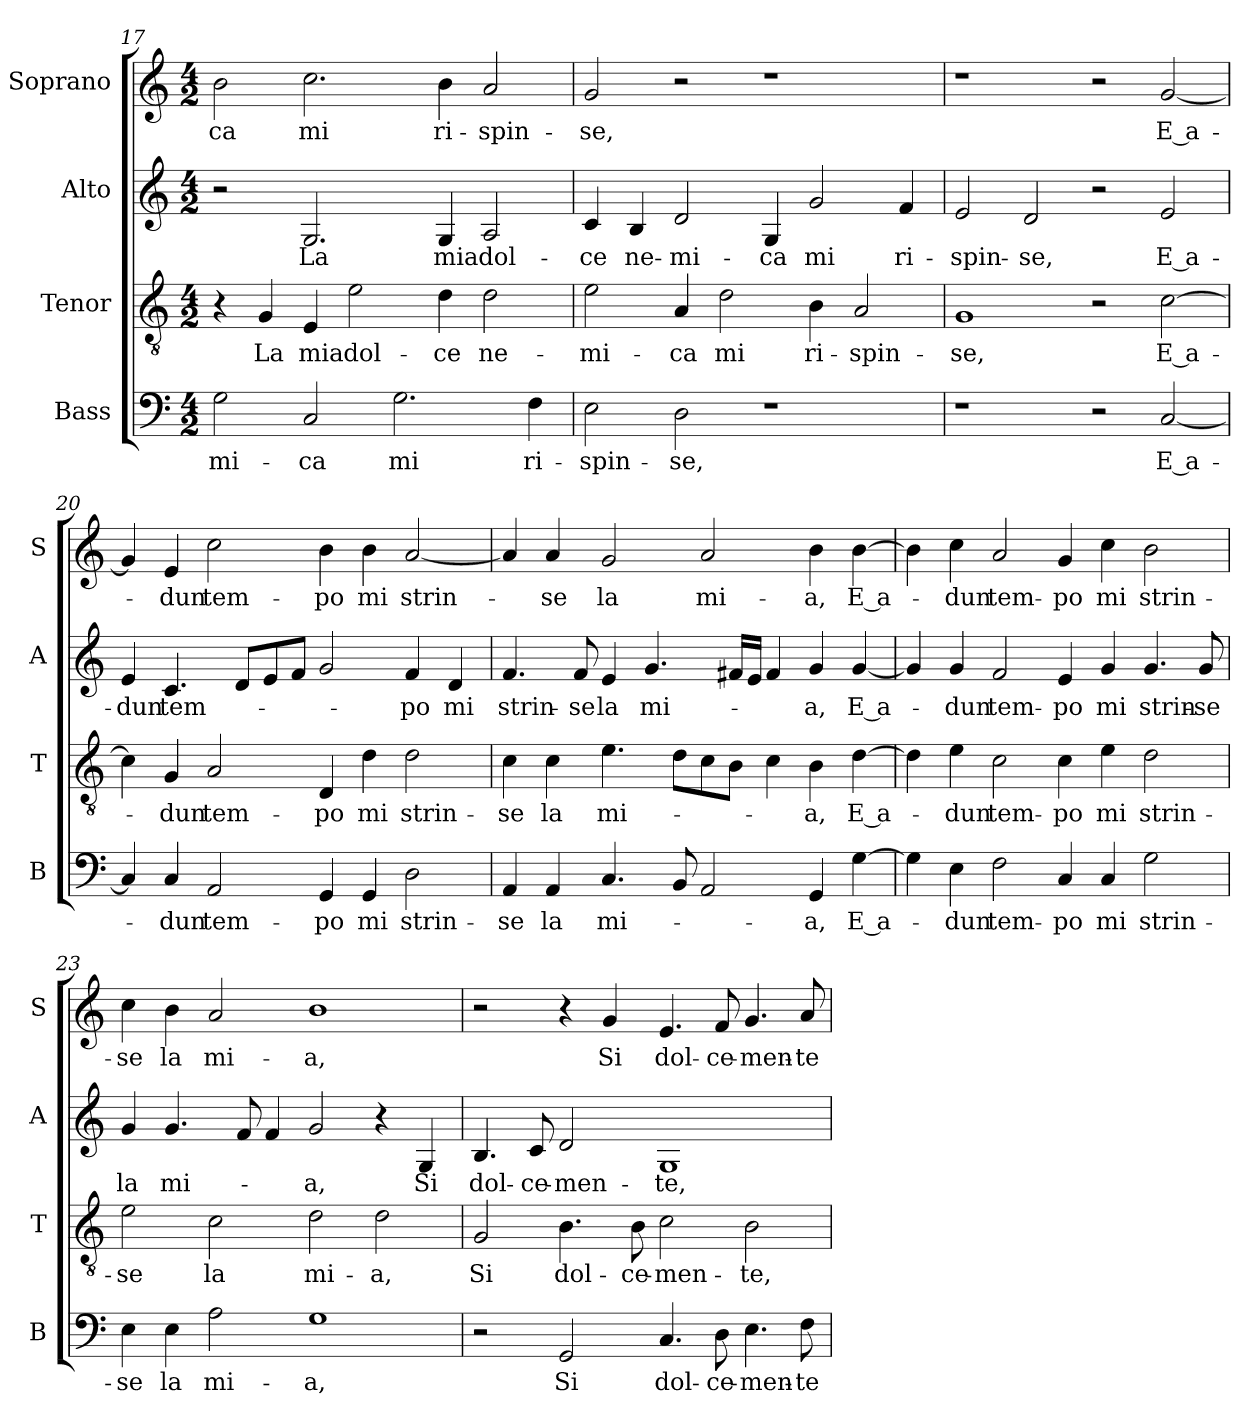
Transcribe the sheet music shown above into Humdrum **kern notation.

**kern	**text	**kern	**text	**kern	**text	**kern	**text
*part4	*part4	*part3	*part3	*part2	*part2	*part1	*part1
*staff4	*staff4	*staff3	*staff3	*staff2	*staff2	*staff1	*staff1
*I"Bass	*	*I"Tenor	*	*I"Alto	*	*I"Soprano	*
*I'B	*	*I'T	*	*I'A	*	*I'S	*
*clefF4	*	*clefGv2	*	*clefG2	*	*clefG2	*
*k[]	*	*k[]	*	*k[]	*	*k[]	*
*C:	*	*C:	*	*C:	*	*C:	*
*M4/2	*	*M4/2	*	*M4/2	*	*M4/2	*
=17	=17	=17	=17	=17	=17	=17	=17
!	!LO:LY:b	!	!	!	!	!	!LO:LY:b
2G\	-mi-	4r	.	2r	.	2b\	-ca
!	!	!	!LO:LY:b	!	!	!	!
.	.	4G/	La	.	.	.	.
!	!LO:LY:b	!	!LO:LY:b	!	!LO:LY:b	!	!LO:LY:b
2C/	-ca	4E/	mia	2.G/	La	2.cc\	mi
!	!	!	!LO:LY:b	!	!	!	!
.	.	2e\	dol-	.	.	.	.
!	!LO:LY:b	!	!	!	!	!	!
2.G\	mi	.	.	.	.	.	.
!	!	!	!LO:LY:b	!	!LO:LY:b	!	!LO:LY:b
.	.	4d\	-ce	4G/	mia	4b\	ri-
!	!	!	!LO:LY:b	!	!LO:LY:b	!	!LO:LY:b
.	.	2d\	ne-	2A/	dol-	2a/	-spin-
!	!LO:LY:b	!	!	!	!	!	!
4F\	ri-	.	.	.	.	.	.
=18	=18	=18	=18	=18	=18	=18	=18
!	!LO:LY:b	!	!LO:LY:b	!	!LO:LY:b	!	!LO:LY:b
2E\	-spin-	2e\	-mi-	4c/	-ce	2g/	-se,
!	!	!	!	!	!LO:LY:b	!	!
.	.	.	.	4B/	ne-	.	.
!	!LO:LY:b	!	!LO:LY:b	!	!LO:LY:b	!	!
2D\	-se,	4A/	-ca	2d/	-mi-	2r	.
!	!	!	!LO:LY:b	!	!	!	!
.	.	2d\	mi	.	.	.	.
!	!	!	!	!	!LO:LY:b	!	!
1r	.	.	.	4G/	-ca	1r	.
!	!	!	!LO:LY:b	!	!LO:LY:b	!	!
.	.	4B\	ri-	2g/	mi	.	.
!	!	!	!LO:LY:b	!	!	!	!
.	.	2A/	-spin-	.	.	.	.
!	!	!	!	!	!LO:LY:b	!	!
.	.	.	.	4f/	ri-	.	.
!!LO:PB:g=z
=19	=19	=19	=19	=19	=19	=19	=19
!	!	!	!LO:LY:b	!	!LO:LY:b	!	!
1r	.	1G	-se,	2e/	-spin-	1r	.
!	!	!	!	!	!LO:LY:b	!	!
.	.	.	.	2d/	-se,	.	.
2r	.	2r	.	2r	.	2r	.
!	!LO:LY:b	!	!LO:LY:b	!	!LO:LY:b	!	!LO:LY:b
[2C/	E a-	[2c\	E a-	2e/	E a-	[2g/	E a-
=20	=20	=20	=20	=20	=20	=20	=20
!	!	!	!	!	!LO:LY:b	!	!
4C/]	.	4c\]	.	4e/	-dun	4g/]	.
!	!LO:LY:b	!	!LO:LY:b	!	!LO:LY:b	!	!LO:LY:b
4C/	-dun	4G/	-dun	4.c/	tem-	4e/	-dun
!	!LO:LY:b	!	!LO:LY:b	!	!	!	!LO:LY:b
2AA/	tem-	2A/	tem-	.	.	2cc\	tem-
.	.	.	.	8d/L	.	.	.
.	.	.	.	8e/	.	.	.
.	.	.	.	8f/J	.	.	.
!	!LO:LY:b	!	!LO:LY:b	!	!	!	!LO:LY:b
4GG/	-po	4D/	-po	2g/	.	4b\	-po
!	!LO:LY:b	!	!LO:LY:b	!	!	!	!LO:LY:b
4GG/	mi	4d\	mi	.	.	4b\	mi
!	!LO:LY:b	!	!LO:LY:b	!	!LO:LY:b	!	!LO:LY:b
2D\	strin-	2d\	strin-	4f/	-po	[2a/	strin-
!	!	!	!	!	!LO:LY:b	!	!
.	.	.	.	4d/	mi	.	.
=21	=21	=21	=21	=21	=21	=21	=21
!	!LO:LY:b	!	!LO:LY:b	!	!LO:LY:b	!	!
4AA/	-se	4c\	-se	4.f/	strin-	4a/]	.
!	!LO:LY:b	!	!LO:LY:b	!	!	!	!LO:LY:b
4AA/	la	4c\	la	.	.	4a/	-se
!	!	!	!	!	!LO:LY:b	!	!
.	.	.	.	8f/	-se	.	.
!	!LO:LY:b	!	!LO:LY:b	!	!LO:LY:b	!	!LO:LY:b
4.C/	mi-	4.e\	mi-	4e/	la	2g/	la
!	!	!	!	!	!LO:LY:b	!	!
.	.	.	.	4.g/	mi-	.	.
8BB/	.	8d\L	.	.	.	.	.
!	!	!	!	!	!	!	!LO:LY:b
2AA/	.	8c\	.	.	.	2a/	mi-
.	.	8B\J	.	16f#X/LL	.	.	.
.	.	.	.	16e/JJ	.	.	.
.	.	4c\	.	4f#/	.	.	.
!	!LO:LY:b	!	!LO:LY:b	!	!LO:LY:b	!	!LO:LY:b
4GG/	-a,	4B\	-a,	4g/	-a,	4b\	-a,
!	!LO:LY:b	!	!LO:LY:b	!	!LO:LY:b	!	!LO:LY:b
[4G\	E a-	[4d\	E a-	[4g/	E a-	[4b\	E a-
!!LO:LB:g=z
=22	=22	=22	=22	=22	=22	=22	=22
4G\]	.	4d\]	.	4g/]	.	4b\]	.
!	!LO:LY:b	!	!LO:LY:b	!	!LO:LY:b	!	!LO:LY:b
4E\	-dun	4e\	-dun	4g/	-dun	4cc\	-dun
!	!LO:LY:b	!	!LO:LY:b	!	!LO:LY:b	!	!LO:LY:b
2F\	tem-	2c\	tem-	2f/	tem-	2a/	tem-
!	!LO:LY:b	!	!LO:LY:b	!	!LO:LY:b	!	!LO:LY:b
4C/	-po	4c\	-po	4e/	-po	4g/	-po
!	!LO:LY:b	!	!LO:LY:b	!	!LO:LY:b	!	!LO:LY:b
4C/	mi	4e\	mi	4g/	mi	4cc\	mi
!	!LO:LY:b	!	!LO:LY:b	!	!LO:LY:b	!	!LO:LY:b
2G\	strin-	2d\	strin-	4.g/	strin-	2b\	strin-
!	!	!	!	!	!LO:LY:b	!	!
.	.	.	.	8g/	-se	.	.
=23	=23	=23	=23	=23	=23	=23	=23
!	!LO:LY:b	!	!LO:LY:b	!	!LO:LY:b	!	!LO:LY:b
4E\	-se	2e\	-se	4g/	la	4cc\	-se
!	!LO:LY:b	!	!	!	!LO:LY:b	!	!LO:LY:b
4E\	la	.	.	4.g/	mi-	4b\	la
!	!LO:LY:b	!	!LO:LY:b	!	!	!	!LO:LY:b
2A\	mi-	2c\	la	.	.	2a/	mi-
.	.	.	.	8f/	.	.	.
.	.	.	.	4f/	.	.	.
!	!LO:LY:b	!	!LO:LY:b	!	!LO:LY:b	!	!LO:LY:b
1G	-a,	2d\	mi-	2g/	-a,	1b	-a,
!	!	!	!LO:LY:b	!	!	!	!
.	.	2d\	-a,	4r	.	.	.
!	!	!	!	!	!LO:LY:b	!	!
.	.	.	.	4G/	Si	.	.
=24	=24	=24	=24	=24	=24	=24	=24
!	!	!	!LO:LY:b	!	!LO:LY:b	!	!
2r	.	2G/	Si	4.B/	dol-	2r	.
!	!	!	!	!	!LO:LY:b	!	!
.	.	.	.	8c/	-ce-	.	.
!	!LO:LY:b	!	!LO:LY:b	!	!LO:LY:b	!	!
2GG/	Si	4.B\	dol-	2d/	-men-	4r	.
!	!	!	!	!	!	!	!LO:LY:b
.	.	.	.	.	.	4g/	Si
!	!	!	!LO:LY:b	!	!	!	!
.	.	8B\	-ce-	.	.	.	.
!	!LO:LY:b	!	!LO:LY:b	!	!LO:LY:b	!	!LO:LY:b
4.C/	dol-	2c\	-men-	1G	-te,	4.e/	dol-
!	!LO:LY:b	!	!	!	!	!	!LO:LY:b
8D\	-ce-	.	.	.	.	8f/	-ce-
!	!LO:LY:b	!	!LO:LY:b	!	!	!	!LO:LY:b
4.E\	-men-	2B\	-te,	.	.	4.g/	-men-
!	!LO:LY:b	!	!	!	!	!	!LO:LY:b
8F\	-te	.	.	.	.	8a/	-te
=	=	=	=	=	=	=	=
*-	*-	*-	*-	*-	*-	*-	*-
